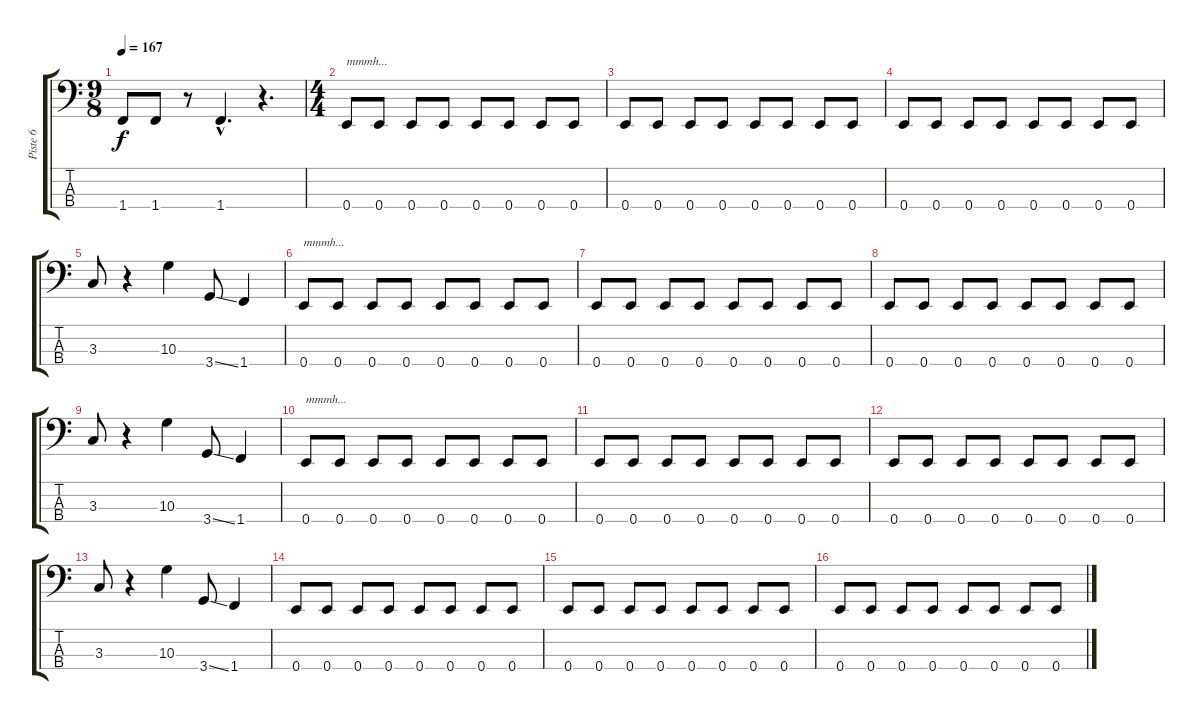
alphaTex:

\track ("Piste 6" "Piste 6") {instrument electricbasspick}
\staff {score tabs}
\tuning (G2 D2 A1 E1) {hide}
\ts (9 8)
\tempo 167
\clef f4
\ks c
1.4.8{dy f} 1.4.8 r.8 1.4{hac}.4{d} r.4{d} |
\ts (4 4)
0.4.8{txt "mmmh..." volume 12} 0.4.8 0.4.8 0.4.8 0.4.8 0.4.8 0.4.8 0.4.8 |
0.4.8 0.4.8 0.4.8 0.4.8 0.4.8 0.4.8 0.4.8 0.4.8 |
0.4.8 0.4.8 0.4.8 0.4.8 0.4.8 0.4.8 0.4.8 0.4.8 |
3.3.8 r.4 10.3.4 3.4{ss}.8 1.4.4 |
0.4.8{txt "mmmh..." volume 12} 0.4.8 0.4.8 0.4.8 0.4.8 0.4.8 0.4.8 0.4.8 |
0.4.8 0.4.8 0.4.8 0.4.8 0.4.8 0.4.8 0.4.8 0.4.8 |
0.4.8 0.4.8 0.4.8 0.4.8 0.4.8 0.4.8 0.4.8 0.4.8 |
3.3.8 r.4 10.3.4 3.4{ss}.8 1.4.4 |
0.4.8{txt "mmmh..." volume 12} 0.4.8 0.4.8 0.4.8 0.4.8 0.4.8 0.4.8 0.4.8 |
0.4.8 0.4.8 0.4.8 0.4.8 0.4.8 0.4.8 0.4.8 0.4.8 |
0.4.8 0.4.8 0.4.8 0.4.8 0.4.8 0.4.8 0.4.8 0.4.8 |
3.3.8 r.4 10.3.4 3.4{ss}.8 1.4.4 |
0.4.8{volume 12} 0.4.8 0.4.8 0.4.8 0.4.8 0.4.8 0.4.8 0.4.8 |
0.4.8 0.4.8 0.4.8 0.4.8 0.4.8 0.4.8 0.4.8 0.4.8 |
0.4.8 0.4.8 0.4.8 0.4.8 0.4.8 0.4.8 0.4.8 0.4.8
